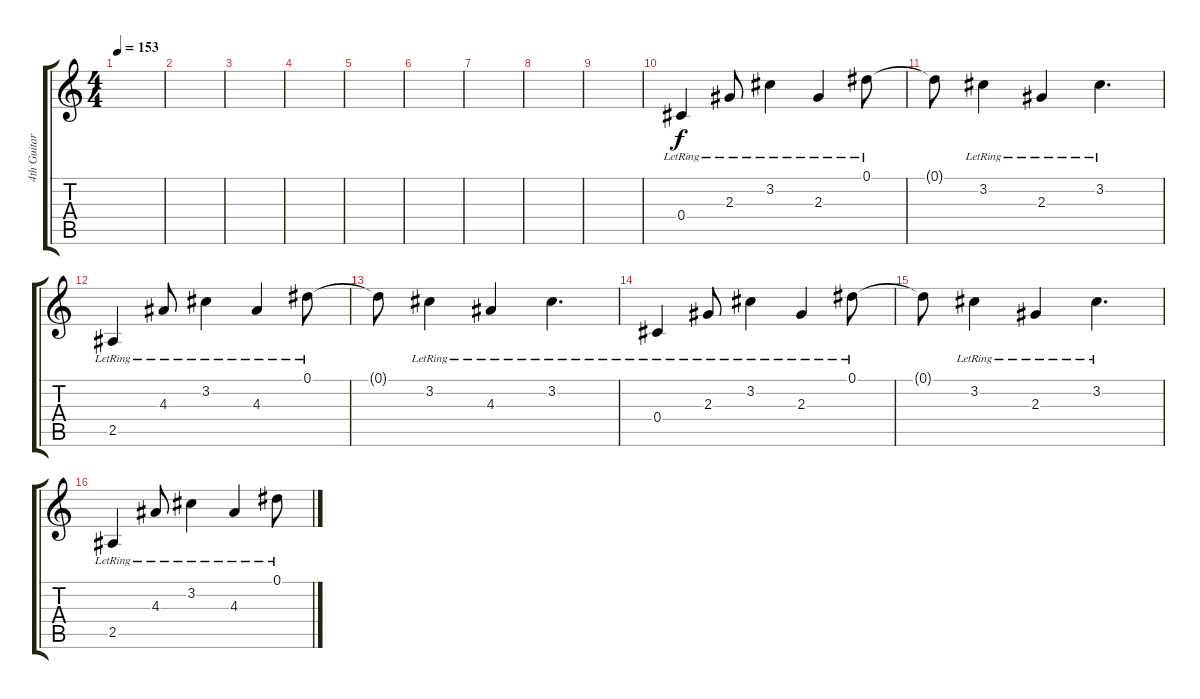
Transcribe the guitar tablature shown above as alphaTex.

\track ("4th Guitar (Clean)" "4th Guitar") {instrument electricguitarclean}
\staff {score tabs}
\tuning (Eb4 Bb3 Gb3 Db3 Ab2 Eb2) {hide}
\ts (4 4)
\tempo 153
\clef g2
\ks c
|
|
|
|
|
|
|
|
|
0.4{lr}.4 2.3{lr}.8 3.2{lr}.4 2.3{lr}.4 0.1{lr}.8 |
0.1{t}.8 3.2{lr}.4 2.3{lr}.4 3.2{lr}.4{d} |
2.5{lr}.4 4.3{lr}.8 3.2{lr}.4 4.3{lr}.4 0.1{lr}.8 |
0.1{t}.8 3.2{lr}.4 4.3{lr}.4 3.2{lr}.4{d} |
0.4{lr}.4 2.3{lr}.8 3.2{lr}.4 2.3{lr}.4 0.1{lr}.8 |
0.1{t}.8 3.2{lr}.4 2.3{lr}.4 3.2{lr}.4{d} |
2.5{lr}.4 4.3{lr}.8 3.2{lr}.4 4.3{lr}.4 0.1{lr}.8
